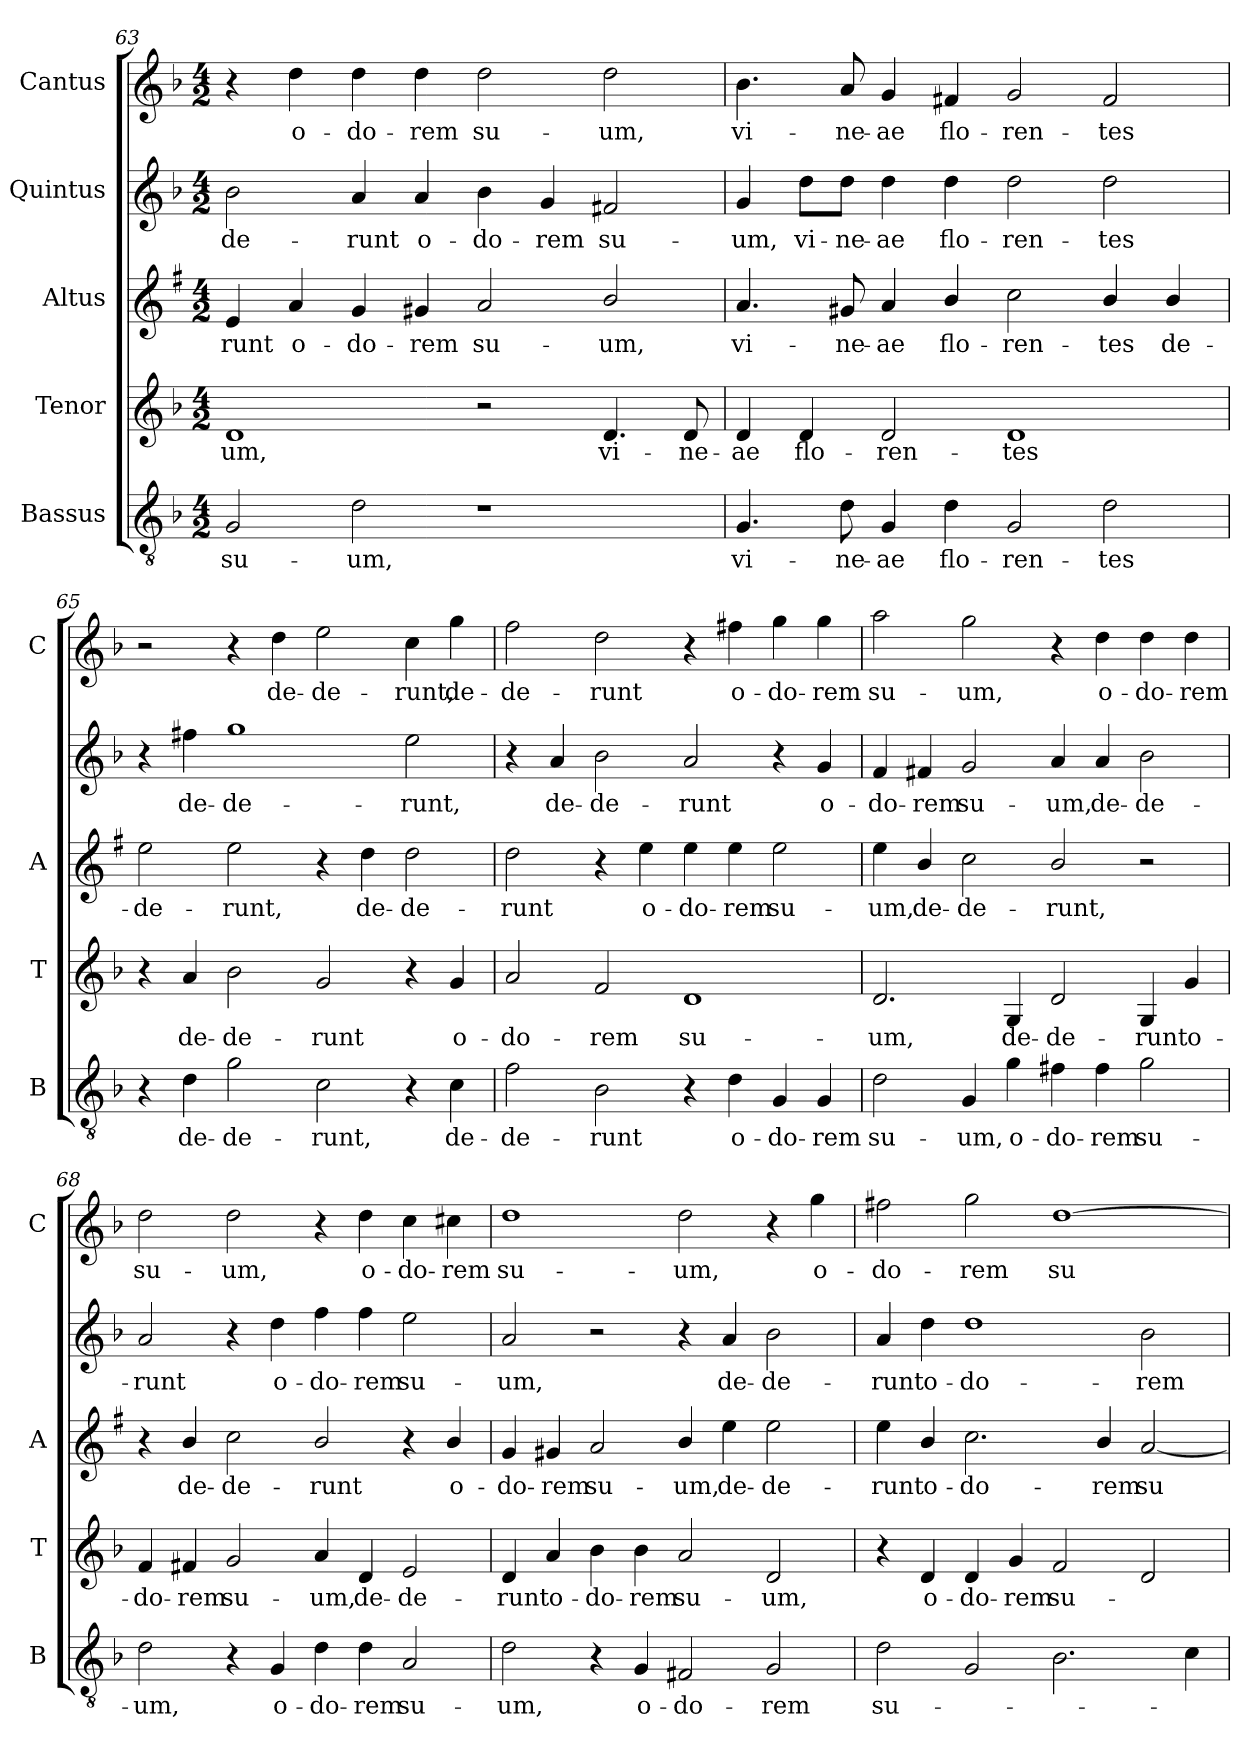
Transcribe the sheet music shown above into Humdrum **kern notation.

**kern	**text	**kern	**text	**kern	**text	**kern	**text	**kern	**text
*part5	*part5	*part4	*part4	*part3	*part3	*part2	*part2	*part1	*part1
*staff5	*staff5	*staff4	*staff4	*staff3	*staff3	*staff2	*staff2	*staff1	*staff1
*I"Bassus	*	*I"Tenor	*	*I"Altus	*	*I"Quintus	*	*I"Cantus	*
*I'B	*	*I'T	*	*I'A	*	*	*	*I'C	*
*clefGv2	*	*clefG2	*	*clefG2	*	*clefG2	*	*clefG2	*
*	*	*	*	*ITrd1c2	*	*	*	*	*
*k[b-]	*	*k[b-]	*	*k[b-]	*	*k[b-]	*	*k[b-]	*
*F:	*	*F:	*	*F:	*	*F:	*	*F:	*
*M4/2	*	*M4/2	*	*M4/2	*	*M4/2	*	*M4/2	*
=63	=63	=63	=63	=63	=63	=63	=63	=63	=63
!	!LO:LY:b	!	!LO:LY:b	!	!LO:LY:b	!	!LO:LY:b	!	!
2G/	su-	1d	-um,	4d/	-runt	2b-\	-de-	4r	.
!	!	!	!	!	!LO:LY:b	!	!	!	!LO:LY:b
.	.	.	.	4g/	o-	.	.	4dd\	o-
!	!LO:LY:b	!	!	!	!LO:LY:b	!	!LO:LY:b	!	!LO:LY:b
2d\	-um,	.	.	4f/	-do-	4a/	-runt	4dd\	-do-
!	!	!	!	!	!LO:LY:b	!	!LO:LY:b	!	!LO:LY:b
.	.	.	.	4f#X/	-rem	4a/	o-	4dd\	-rem
!	!	!	!	!	!LO:LY:b	!	!LO:LY:b	!	!LO:LY:b
1r	.	2r	.	2g/	su-	4b-\	-do-	2dd\	su-
!	!	!	!	!	!	!	!LO:LY:b	!	!
.	.	.	.	.	.	4g/	-rem	.	.
!	!	!	!LO:LY:b	!	!LO:LY:b	!	!LO:LY:b	!	!LO:LY:b
.	.	4.d/	vi-	2a/	-um,	2f#X/	su-	2dd\	-um,
!	!	!	!LO:LY:b	!	!	!	!	!	!
.	.	8d/	-ne-	.	.	.	.	.	.
=64	=64	=64	=64	=64	=64	=64	=64	=64	=64
!	!LO:LY:b	!	!LO:LY:b	!	!LO:LY:b	!	!LO:LY:b	!	!LO:LY:b
4.G/	vi-	4d/	-ae	4.g/	vi-	4g/	-um,	4.b-\	vi-
!	!	!	!LO:LY:b	!	!	!	!LO:LY:b	!	!
.	.	4d/	flo-	.	.	8dd\L	vi-	.	.
!	!LO:LY:b	!	!	!	!LO:LY:b	!	!LO:LY:b	!	!LO:LY:b
8d\	-ne-	.	.	8f#X/	-ne-	8dd\J	-ne-	8a/	-ne-
!	!LO:LY:b	!	!LO:LY:b	!	!LO:LY:b	!	!LO:LY:b	!	!LO:LY:b
4G/	-ae	2d/	-ren-	4g/	-ae	4dd\	-ae	4g/	-ae
!	!LO:LY:b	!	!	!	!LO:LY:b	!	!LO:LY:b	!	!LO:LY:b
4d\	flo-	.	.	4a/	flo-	4dd\	flo-	4f#X/	flo-
!	!LO:LY:b	!	!LO:LY:b	!	!LO:LY:b	!	!LO:LY:b	!	!LO:LY:b
2G/	-ren-	1d	-tes	2b-\	-ren-	2dd\	-ren-	2g/	-ren-
!	!LO:LY:b	!	!	!	!LO:LY:b	!	!LO:LY:b	!	!LO:LY:b
2d\	-tes	.	.	4a/	-tes	2dd\	-tes	2f#/	-tes
!	!	!	!	!	!LO:LY:b	!	!	!	!
.	.	.	.	4a/	de-	.	.	.	.
=65	=65	=65	=65	=65	=65	=65	=65	=65	=65
!	!	!	!	!	!LO:LY:b	!	!	!	!
4r	.	4r	.	2dd\	-de-	4r	.	2r	.
!	!LO:LY:b	!	!LO:LY:b	!	!	!	!LO:LY:b	!	!
4d\	de-	4a/	de-	.	.	4ff#X\	de-	.	.
!	!LO:LY:b	!	!LO:LY:b	!	!LO:LY:b	!	!LO:LY:b	!	!
2g\	-de-	2b-\	-de-	2dd\	-runt,	1gg	-de-	4r	.
!	!	!	!	!	!	!	!	!	!LO:LY:b
.	.	.	.	.	.	.	.	4dd\	de-
!	!LO:LY:b	!	!LO:LY:b	!	!	!	!	!	!LO:LY:b
2c\	-runt,	2g/	-runt	4r	.	.	.	2ee\	-de-
!	!	!	!	!	!LO:LY:b	!	!	!	!
.	.	.	.	4cc\	de-	.	.	.	.
!	!	!	!	!	!LO:LY:b	!	!LO:LY:b	!	!LO:LY:b
4r	.	4r	.	2cc\	-de-	2ee\	-runt,	4cc\	-runt,
!	!LO:LY:b	!	!LO:LY:b	!	!	!	!	!	!LO:LY:b
4c\	de-	4g/	o-	.	.	.	.	4gg\	de-
!!LO:LB:g=z
=66	=66	=66	=66	=66	=66	=66	=66	=66	=66
!	!LO:LY:b	!	!LO:LY:b	!	!LO:LY:b	!	!	!	!LO:LY:b
2f\	-de-	2a/	-do-	2cc\	-runt	4r	.	2ff\	-de-
!	!	!	!	!	!	!	!LO:LY:b	!	!
.	.	.	.	.	.	4a/	de-	.	.
!	!LO:LY:b	!	!LO:LY:b	!	!	!	!LO:LY:b	!	!LO:LY:b
2B-\	-runt	2f/	-rem	4r	.	2b-\	-de-	2dd\	-runt
!	!	!	!	!	!LO:LY:b	!	!	!	!
.	.	.	.	4dd\	o-	.	.	.	.
!	!	!	!LO:LY:b	!	!LO:LY:b	!	!LO:LY:b	!	!
4r	.	1d	su-	4dd\	-do-	2a/	-runt	4r	.
!	!LO:LY:b	!	!	!	!LO:LY:b	!	!	!	!LO:LY:b
4d\	o-	.	.	4dd\	-rem	.	.	4ff#X\	o-
!	!LO:LY:b	!	!	!	!LO:LY:b	!	!	!	!LO:LY:b
4G/	-do-	.	.	2dd\	su-	4r	.	4gg\	-do-
!	!LO:LY:b	!	!	!	!	!	!LO:LY:b	!	!LO:LY:b
4G/	-rem	.	.	.	.	4g/	o-	4gg\	-rem
=67	=67	=67	=67	=67	=67	=67	=67	=67	=67
!	!LO:LY:b	!	!LO:LY:b	!	!LO:LY:b	!	!LO:LY:b	!	!LO:LY:b
2d\	su-	2.d/	-um,	4dd\	-um,	4f/	-do-	2aa\	su-
!	!	!	!	!	!LO:LY:b	!	!LO:LY:b	!	!
.	.	.	.	4a/	de-	4f#X/	-rem	.	.
!	!LO:LY:b	!	!	!	!LO:LY:b	!	!LO:LY:b	!	!LO:LY:b
4G/	-um,	.	.	2b-\	-de-	2g/	su-	2gg\	-um,
!	!LO:LY:b	!	!LO:LY:b	!	!	!	!	!	!
4g\	o-	4G/	de-	.	.	.	.	.	.
!	!LO:LY:b	!	!LO:LY:b	!	!LO:LY:b	!	!LO:LY:b	!	!
4f#X\	-do-	2d/	-de-	2a/	-runt,	4a/	-um,	4r	.
!	!LO:LY:b	!	!	!	!	!	!LO:LY:b	!	!LO:LY:b
4f#\	-rem	.	.	.	.	4a/	de-	4dd\	o-
!	!LO:LY:b	!	!LO:LY:b	!	!	!	!LO:LY:b	!	!LO:LY:b
2g\	su-	4G/	-runt	2r	.	2b-\	-de-	4dd\	-do-
!	!	!	!LO:LY:b	!	!	!	!	!	!LO:LY:b
.	.	4g/	o-	.	.	.	.	4dd\	-rem
=68	=68	=68	=68	=68	=68	=68	=68	=68	=68
!	!LO:LY:b	!	!LO:LY:b	!	!	!	!LO:LY:b	!	!LO:LY:b
2d\	-um,	4f/	-do-	4r	.	2a/	-runt	2dd\	su-
!	!	!	!LO:LY:b	!	!LO:LY:b	!	!	!	!
.	.	4f#X/	-rem	4a/	de-	.	.	.	.
!	!	!	!LO:LY:b	!	!LO:LY:b	!	!	!	!LO:LY:b
4r	.	2g/	su-	2b-\	-de-	4r	.	2dd\	-um,
!	!LO:LY:b	!	!	!	!	!	!LO:LY:b	!	!
4G/	o-	.	.	.	.	4dd\	o-	.	.
!	!LO:LY:b	!	!LO:LY:b	!	!LO:LY:b	!	!LO:LY:b	!	!
4d\	-do-	4a/	-um,	2a/	-runt	4ff\	-do-	4r	.
!	!LO:LY:b	!	!LO:LY:b	!	!	!	!LO:LY:b	!	!LO:LY:b
4d\	-rem	4d/	de-	.	.	4ff\	-rem	4dd\	o-
!	!LO:LY:b	!	!LO:LY:b	!	!	!	!LO:LY:b	!	!LO:LY:b
2A/	su-	2e/	-de-	4r	.	2ee\	su-	4cc\	-do-
!	!	!	!	!	!LO:LY:b	!	!	!	!LO:LY:b
.	.	.	.	4a/	o-	.	.	4cc#X\	-rem
=69	=69	=69	=69	=69	=69	=69	=69	=69	=69
!	!LO:LY:b	!	!LO:LY:b	!	!LO:LY:b	!	!LO:LY:b	!	!LO:LY:b
2d\	-um,	4d/	-runt	4f/	-do-	2a/	-um,	1dd	su-
!	!	!	!LO:LY:b	!	!LO:LY:b	!	!	!	!
.	.	4a/	o-	4f#X/	-rem	.	.	.	.
!	!	!	!LO:LY:b	!	!LO:LY:b	!	!	!	!
4r	.	4b-\	-do-	2g/	su-	2r	.	.	.
!	!LO:LY:b	!	!LO:LY:b	!	!	!	!	!	!
4G/	o-	4b-\	-rem	.	.	.	.	.	.
!	!LO:LY:b	!	!LO:LY:b	!	!LO:LY:b	!	!	!	!LO:LY:b
2F#X/	-do-	2a/	su-	4a/	-um,	4r	.	2dd\	-um,
!	!	!	!	!	!LO:LY:b	!	!LO:LY:b	!	!
.	.	.	.	4dd\	de-	4a/	de-	.	.
!	!LO:LY:b	!	!LO:LY:b	!	!LO:LY:b	!	!LO:LY:b	!	!
2G/	-rem	2d/	-um,	2dd\	-de-	2b-\	-de-	4r	.
!	!	!	!	!	!	!	!	!	!LO:LY:b
.	.	.	.	.	.	.	.	4gg\	o-
!!LO:LB:g=z
=70	=70	=70	=70	=70	=70	=70	=70	=70	=70
!	!LO:LY:b	!	!	!	!LO:LY:b	!	!LO:LY:b	!	!LO:LY:b
2d\	su-	4r	.	4dd\	-runt	4a/	-runt	2ff#X\	-do-
!	!	!	!LO:LY:b	!	!LO:LY:b	!	!LO:LY:b	!	!
.	.	4d/	o-	4a/	o-	4dd\	o-	.	.
!	!	!	!LO:LY:b	!	!LO:LY:b	!	!LO:LY:b	!	!LO:LY:b
2G/	.	4d/	-do-	2.b-\	-do-	1dd	-do-	2gg\	-rem
!	!	!	!LO:LY:b	!	!	!	!	!	!
.	.	4g/	-rem	.	.	.	.	.	.
!	!	!	!LO:LY:b	!	!	!	!	!	!LO:LY:b
2.B-\	.	2f/	su-	.	.	.	.	[1dd	su-
!	!	!	!	!	!LO:LY:b	!	!	!	!
.	.	.	.	4a/	-rem	.	.	.	.
!	!	!	!	!	!LO:LY:b	!	!LO:LY:b	!	!
.	.	2d/	.	[2g/	su-	2b-\	-rem	.	.
4c\	.	.	.	.	.	.	.	.	.
=	=	=	=	=	=	=	=	=	=
*-	*-	*-	*-	*-	*-	*-	*-	*-	*-
